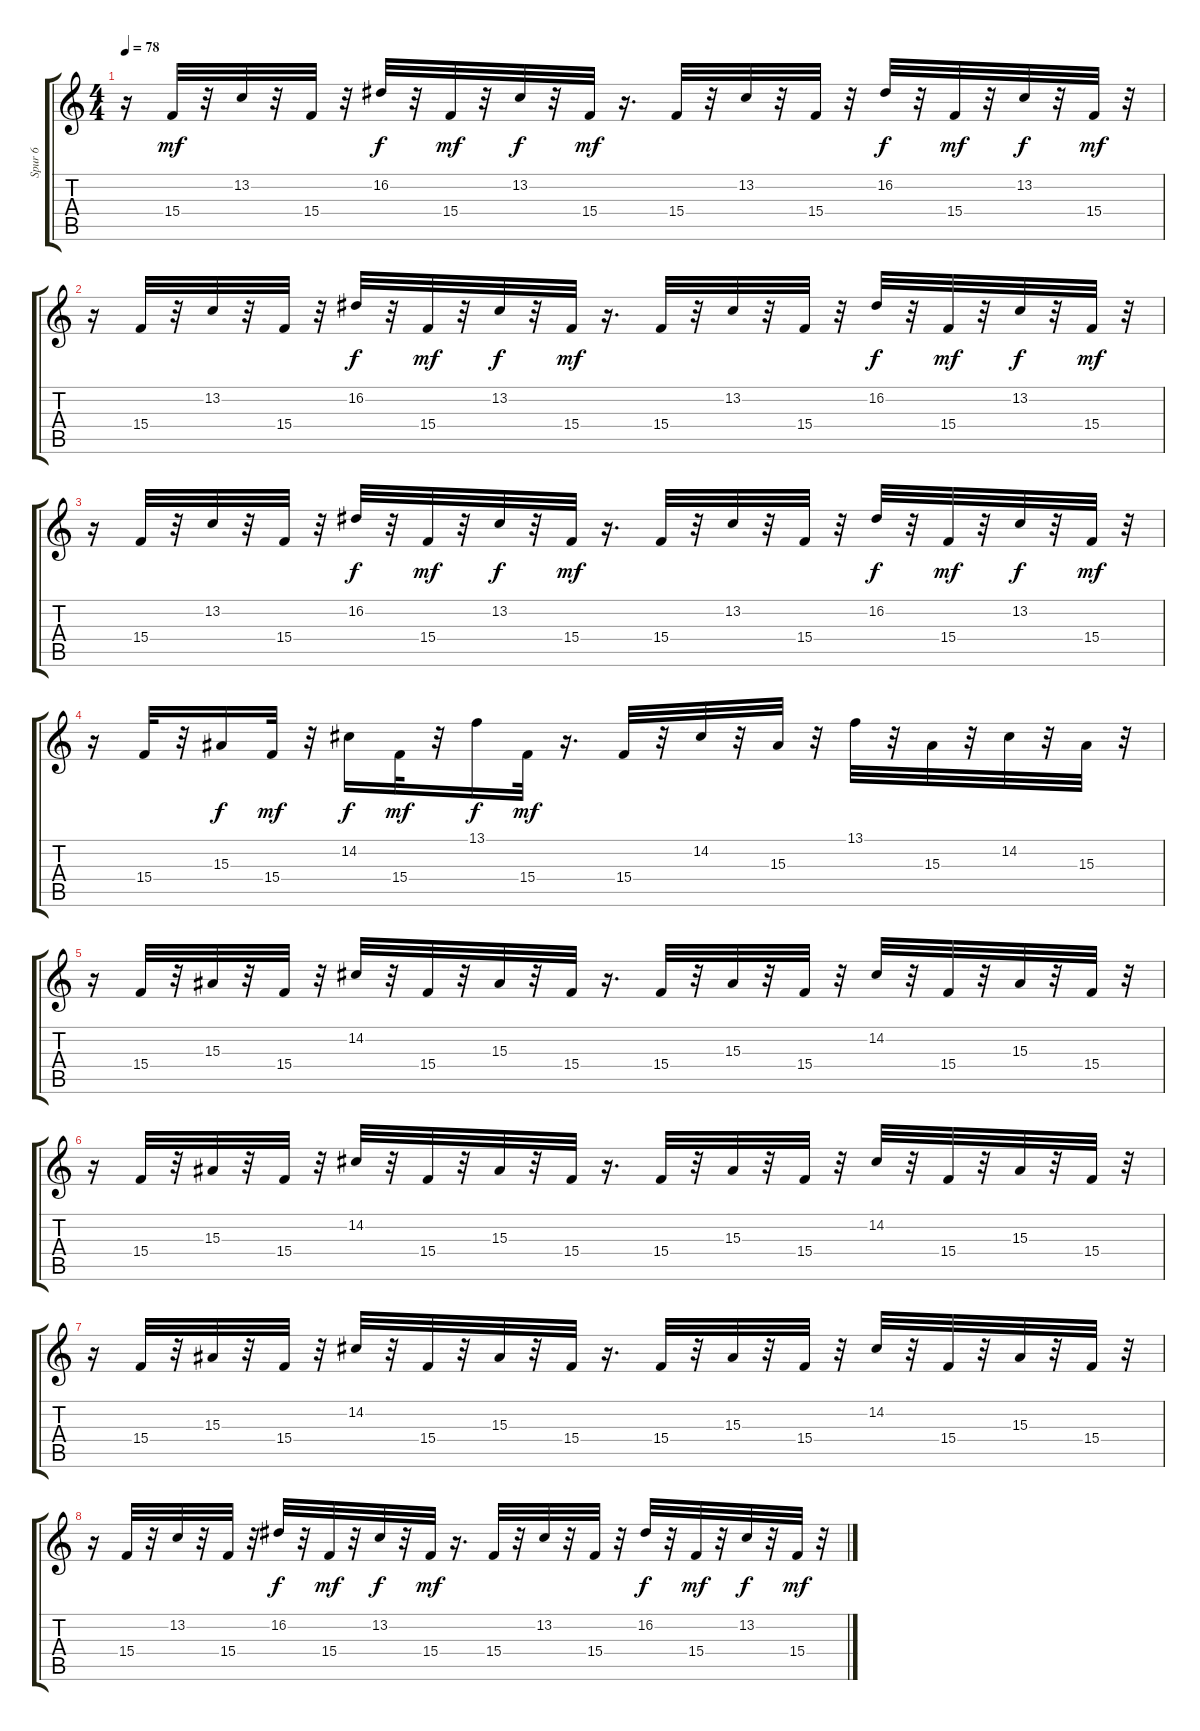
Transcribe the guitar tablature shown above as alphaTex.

\track ("Spur 6" "Spur 6") {instrument electricpiano1}
\staff {score tabs}
\tuning (E4 B3 G3 D3 A2 E2) {hide}
\ts (4 4)
\tempo 78
\clef g2
\ks c
r.16{dy mf} 15.4.32 r.32 13.2.32 r.32 15.4.32 r.32 16.2.32{dy f} r.32 15.4.32{dy mf} r.32 13.2.32{dy f} r.32 15.4.32{dy mf} r.16{d} 15.4.32 r.32 13.2.32 r.32 15.4.32 r.32 16.2.32{dy f} r.32 15.4.32{dy mf} r.32 13.2.32{dy f} r.32 15.4.32{dy mf} r.32 |
r.16 15.4.32 r.32 13.2.32 r.32 15.4.32 r.32 16.2.32{dy f} r.32 15.4.32{dy mf} r.32 13.2.32{dy f} r.32 15.4.32{dy mf} r.16{d} 15.4.32 r.32 13.2.32 r.32 15.4.32 r.32 16.2.32{dy f} r.32 15.4.32{dy mf} r.32 13.2.32{dy f} r.32 15.4.32{dy mf} r.32 |
r.16 15.4.32 r.32 13.2.32 r.32 15.4.32 r.32 16.2.32{dy f} r.32 15.4.32{dy mf} r.32 13.2.32{dy f} r.32 15.4.32{dy mf} r.16{d} 15.4.32 r.32 13.2.32 r.32 15.4.32 r.32 16.2.32{dy f} r.32 15.4.32{dy mf} r.32 13.2.32{dy f} r.32 15.4.32{dy mf} r.32 |
r.16 15.4.32 r.32 15.3.16{dy f} 15.4.32{dy mf} r.32 14.2.16{dy f} 15.4.32{dy mf} r.32 13.1.16{dy f} 15.4.32{dy mf} r.16{d} 15.4.32 r.32 14.2.32 r.32 15.3.32 r.32 13.1.32 r.32 15.3.32 r.32 14.2.32 r.32 15.3.32 r.32 |
r.16 15.4.32 r.32 15.3.32 r.32 15.4.32 r.32 14.2.32 r.32 15.4.32 r.32 15.3.32 r.32 15.4.32 r.16{d} 15.4.32 r.32 15.3.32 r.32 15.4.32 r.32 14.2.32 r.32 15.4.32 r.32 15.3.32 r.32 15.4.32 r.32 |
r.16 15.4.32 r.32 15.3.32 r.32 15.4.32 r.32 14.2.32 r.32 15.4.32 r.32 15.3.32 r.32 15.4.32 r.16{d} 15.4.32 r.32 15.3.32 r.32 15.4.32 r.32 14.2.32 r.32 15.4.32 r.32 15.3.32 r.32 15.4.32 r.32 |
r.16 15.4.32 r.32 15.3.32 r.32 15.4.32 r.32 14.2.32 r.32 15.4.32 r.32 15.3.32 r.32 15.4.32 r.16{d} 15.4.32 r.32 15.3.32 r.32 15.4.32 r.32 14.2.32 r.32 15.4.32 r.32 15.3.32 r.32 15.4.32 r.32 |
r.16 15.4.32 r.32 13.2.32 r.32 15.4.32 r.32 16.2.32{dy f} r.32 15.4.32{dy mf} r.32 13.2.32{dy f} r.32 15.4.32{dy mf} r.16{d} 15.4.32 r.32 13.2.32 r.32 15.4.32 r.32 16.2.32{dy f} r.32 15.4.32{dy mf} r.32 13.2.32{dy f} r.32 15.4.32{dy mf} r.32
